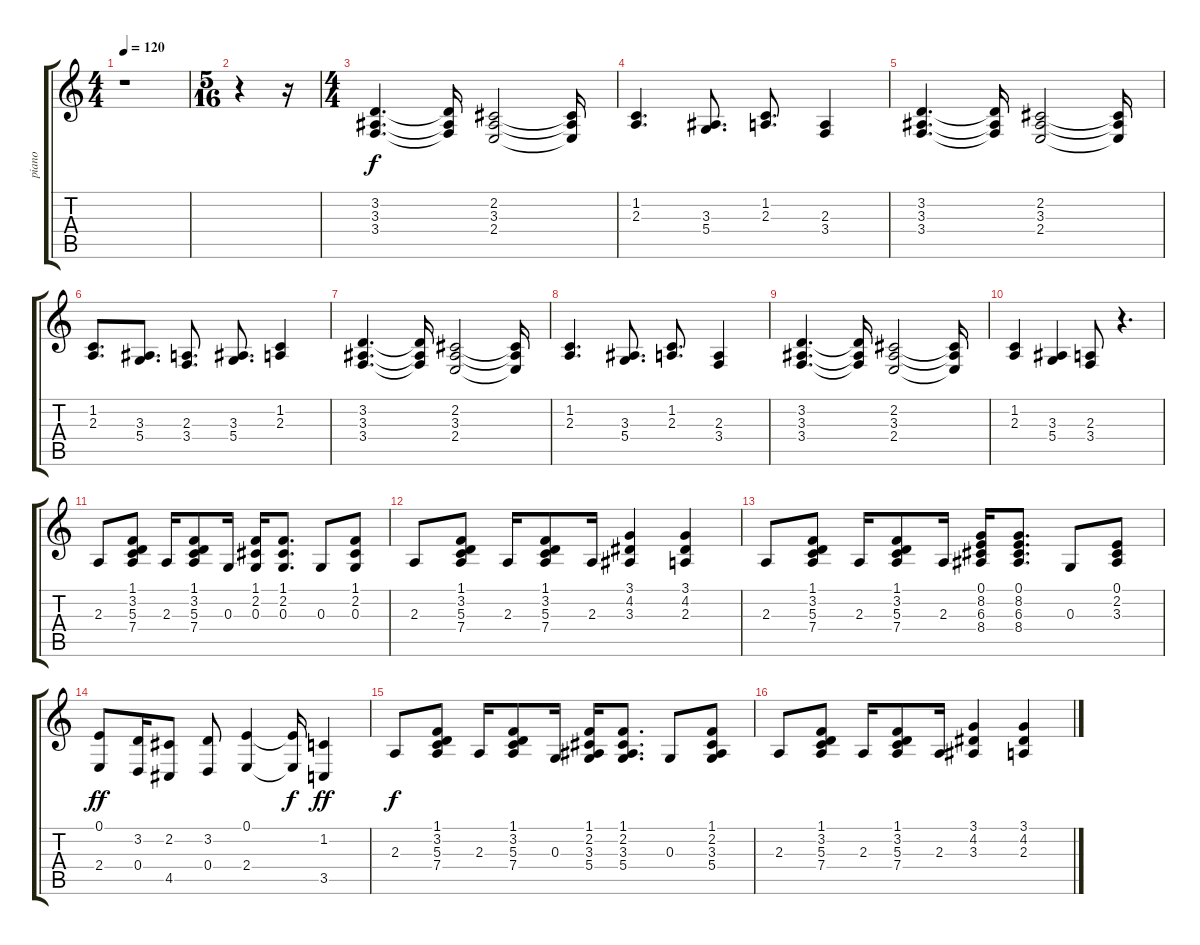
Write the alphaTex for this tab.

\track ("piano" "piano") {instrument electricpiano2}
\staff {score tabs}
\tuning (E4 B3 G3 D3 A2 E2) {hide}
\ts (4 4)
\tempo 120
\clef g2
\ks c
r.1{dy f instrument electricpiano2} |
\ts (5 16)
r.4 r.16 |
\ts (4 4)
(3.2 3.3 3.4).4{d} (3.2{t} 3.3{t} 3.4{t}).16 (2.2 3.3 2.4).2 (2.2{t} 3.3{t} 2.4{t}).16 |
(1.2 2.3).4{d} (3.3 5.4).8{d} (1.2 2.3).8{d} (2.3 3.4).4 |
(3.2 3.3 3.4).4{d} (3.2{t} 3.3{t} 3.4{t}).16 (2.2 3.3 2.4).2 (2.2{t} 3.3{t} 2.4{t}).16 |
(1.2 2.3).8{d} (3.3 5.4).8{d} (2.3 3.4).8{d} (3.3 5.4).8{d} (1.2 2.3).4 |
(3.2 3.3 3.4).4{d} (3.2{t} 3.3{t} 3.4{t}).16 (2.2 3.3 2.4).2 (2.2{t} 3.3{t} 2.4{t}).16 |
(1.2 2.3).4{d} (3.3 5.4).8{d} (1.2 2.3).8{d} (2.3 3.4).4 |
(3.2 3.3 3.4).4{d} (3.2{t} 3.3{t} 3.4{t}).16 (2.2 3.3 2.4).2 (2.2{t} 3.3{t} 2.4{t}).16 |
(1.2 2.3).4 (3.3 5.4).4 (2.3 3.4).8 r.4{d} |
2.3.8 (1.1 3.2 5.3 7.4).8 2.3.16 (1.1 3.2 5.3 7.4).8 0.3.16 (1.1 2.2 0.3).16 (1.1 2.2 0.3).8{d} 0.3.8 (1.1 2.2 0.3).8 |
2.3.8 (1.1 3.2 5.3 7.4).8 2.3.16 (1.1 3.2 5.3 7.4).8 2.3.16 (3.1 4.2 3.3).4 (3.1 4.2 2.3).4 |
2.3.8 (1.1 3.2 5.3 7.4).8 2.3.16 (1.1 3.2 5.3 7.4).8 2.3.16 (0.1 8.2 6.3 8.4).16 (0.1 8.2 6.3 8.4).8{d} 0.3.8 (0.1 2.2 3.3).8 |
(0.1 2.4).8{dy ff} (3.2 0.4).16 (2.2 4.5).8 (3.2 0.4).8 (0.1 2.4).4 (0.1{t} 2.4{t}).16{dy f} (1.2 3.5).4{dy ff} |
2.3.8{dy f} (1.1 3.2 5.3 7.4).8 2.3.16 (1.1 3.2 5.3 7.4).8 0.3.16 (1.1 2.2 3.3 5.4).16 (1.1 2.2 3.3 5.4).8{d} 0.3.8 (1.1 2.2 3.3 5.4).8 |
2.3.8 (1.1 3.2 5.3 7.4).8 2.3.16 (1.1 3.2 5.3 7.4).8 2.3.16 (3.1 4.2 3.3).4 (3.1 4.2 2.3).4
